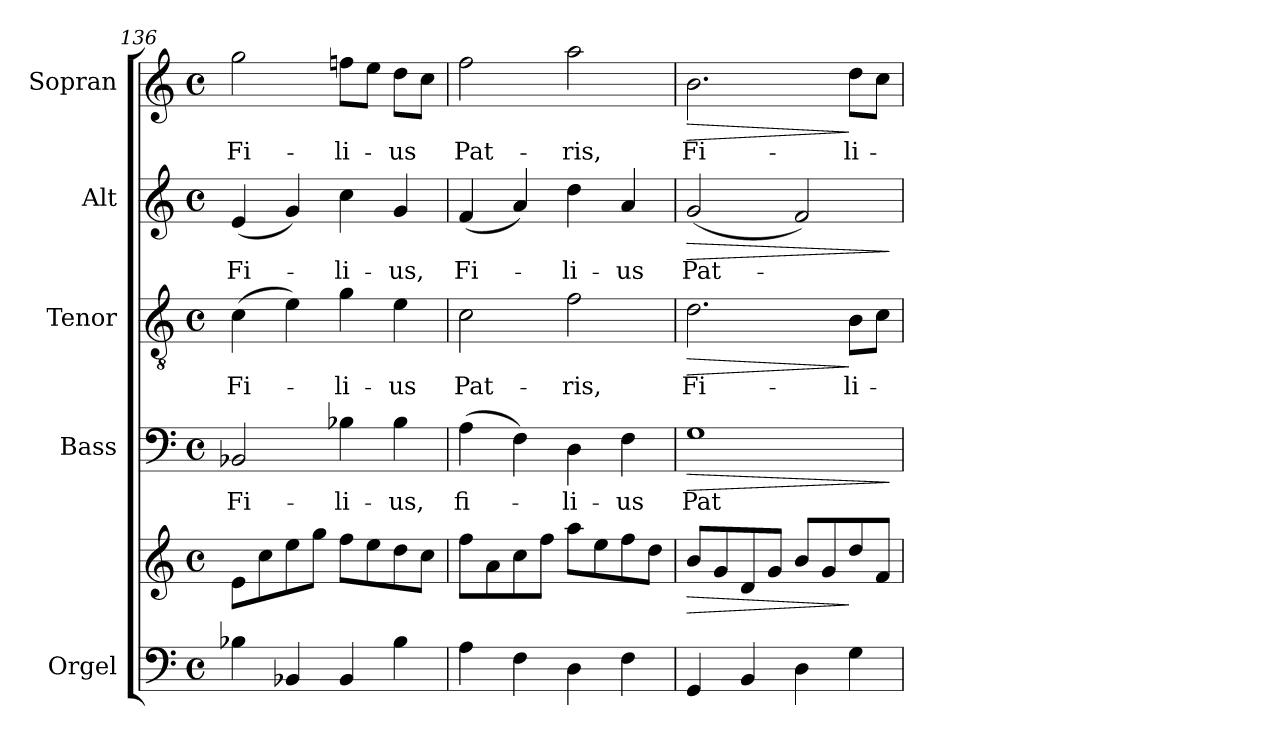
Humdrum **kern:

**kern	**kern	**dynam	**kern	**text	**dynam	**kern	**text	**dynam	**kern	**text	**dynam	**kern	**text	**dynam
*part5	*part5	*part5	*part4	*part4	*part4	*part3	*part3	*part3	*part2	*part2	*part2	*part1	*part1	*part1
*staff6	*staff5	*staff5/6	*staff4	*staff4	*staff4	*staff3	*staff3	*staff3	*staff2	*staff2	*staff2	*staff1	*staff1	*staff1
*I"Orgel	*	*	*I"Bass	*	*	*I"Tenor	*	*	*I"Alt	*	*	*I"Sopran	*	*
*I'Org.	*	*	*I'B.	*	*	*I'T.	*	*	*I'A.	*	*	*I'S.	*	*
*clefF4	*clefG2	*	*clefF4	*	*	*clefGv2	*	*	*clefG2	*	*	*clefG2	*	*
*k[]	*k[]	*	*k[]	*	*	*k[]	*	*	*k[]	*	*	*k[]	*	*
*C:	*C:	*	*C:	*	*	*C:	*	*	*C:	*	*	*C:	*	*
*M4/4	*M4/4	*	*M4/4	*	*	*M4/4	*	*	*M4/4	*	*	*M4/4	*	*
*met(c)	*met(c)	*	*met(c)	*	*	*met(c)	*	*	*met(c)	*	*	*met(c)	*	*
=136	=136	=136	=136	=136	=136	=136	=136	=136	=136	=136	=136	=136	=136	=136
!	!	!	!	!LO:LY:b	!	!	!LO:LY:b	!	!	!LO:LY:b	!	!	!LO:LY:b	!
4B-X\	8e\L	.	2BB-X/	Fi-	.	(>4c\	Fi-	.	(<4e/	Fi-	.	2gg\	Fi-	.
.	8cc\	.	.	.	.	.	.	.	.	.	.	.	.	.
4BB-X/	8ee\	.	.	.	.	4e\)	.	.	4g/)	.	.	.	.	.
.	8gg\J	.	.	.	.	.	.	.	.	.	.	.	.	.
!	!	!	!	!LO:LY:b	!	!	!LO:LY:b	!	!	!LO:LY:b	!	!	!LO:LY:b	!
4BB-/	8ff\L	.	4B-X\	-li-	.	4g\	-li-	.	4cc\	-li-	.	8ffn\L	-li-	.
.	8ee\	.	.	.	.	.	.	.	.	.	.	8ee\J	.	.
!	!	!	!	!LO:LY:b	!	!	!LO:LY:b	!	!	!LO:LY:b	!	!	!LO:LY:b	!
4B-\	8dd\	.	4B-\	-us,	.	4e\	-us	.	4g/	-us,	.	8dd\L	-us	.
.	8cc\J	.	.	.	.	.	.	.	.	.	.	8cc\J	.	.
!!LO:LB:g=z
=137	=137	=137	=137	=137	=137	=137	=137	=137	=137	=137	=137	=137	=137	=137
!	!	!	!	!LO:LY:b	!	!	!LO:LY:b	!	!	!LO:LY:b	!	!	!LO:LY:b	!
4A\	8ff\L	.	(>4A\	fi-	.	2c\	Pat-	.	(<4f/	Fi-	.	2ff\	Pat-	.
.	8a\	.	.	.	.	.	.	.	.	.	.	.	.	.
4F\	8cc\	.	4F\)	.	.	.	.	.	4a/)	.	.	.	.	.
.	8ff\J	.	.	.	.	.	.	.	.	.	.	.	.	.
!	!	!	!	!LO:LY:b	!	!	!LO:LY:b	!	!	!LO:LY:b	!	!	!LO:LY:b	!
4D\	8aa\L	.	4D\	-li-	.	2f\	-ris,	.	4dd\	-li-	.	2aa\	-ris,	.
.	8ee\	.	.	.	.	.	.	.	.	.	.	.	.	.
!	!	!	!	!LO:LY:b	!	!	!	!	!	!LO:LY:b	!	!	!	!
4F\	8ff\	.	4F\	-us	.	.	.	.	4a/	-us	.	.	.	.
.	8dd\J	.	.	.	.	.	.	.	.	.	.	.	.	.
=138	=138	=138	=138	=138	=138	=138	=138	=138	=138	=138	=138	=138	=138	=138
!	!	!LO:HP:b	!	!LO:LY:b	!LO:HP:b	!	!LO:LY:b	!LO:HP:b	!	!LO:LY:b	!LO:HP:b	!	!LO:LY:b	!LO:HP:b
4GG/	8b/L	>	1G	Pat-	>	2.d\	Fi-	>	(<2g/	Pat-	>	2.b\	Fi-	>
.	8g/	.	.	.	.	.	.	.	.	.	.	.	.	.
4BB/	8d/	.	.	.	.	.	.	.	.	.	.	.	.	.
.	8g/J	.	.	.	.	.	.	.	.	.	.	.	.	.
4D\	8b/L	.	.	.	.	.	.	.	2f/)	.	.	.	.	.
.	8g/	.	.	.	.	.	.	.	.	.	.	.	.	.
!	!	!	!	!	!	!	!LO:LY:b	!	!	!	!	!	!LO:LY:b	!
4G\	8dd/	]	.	.	.	8B\L	-li-	]	.	.	.	8dd\L	-li-	]
.	8f/J	.	.	.	.	8c\J	.	.	.	.	.	8cc\J	.	.
.	.	.	.	.	]	.	.	.	.	.	]	.	.	.
=	=	=	=	=	=	=	=	=	=	=	=	=	=	=
*-	*-	*-	*-	*-	*-	*-	*-	*-	*-	*-	*-	*-	*-	*-
